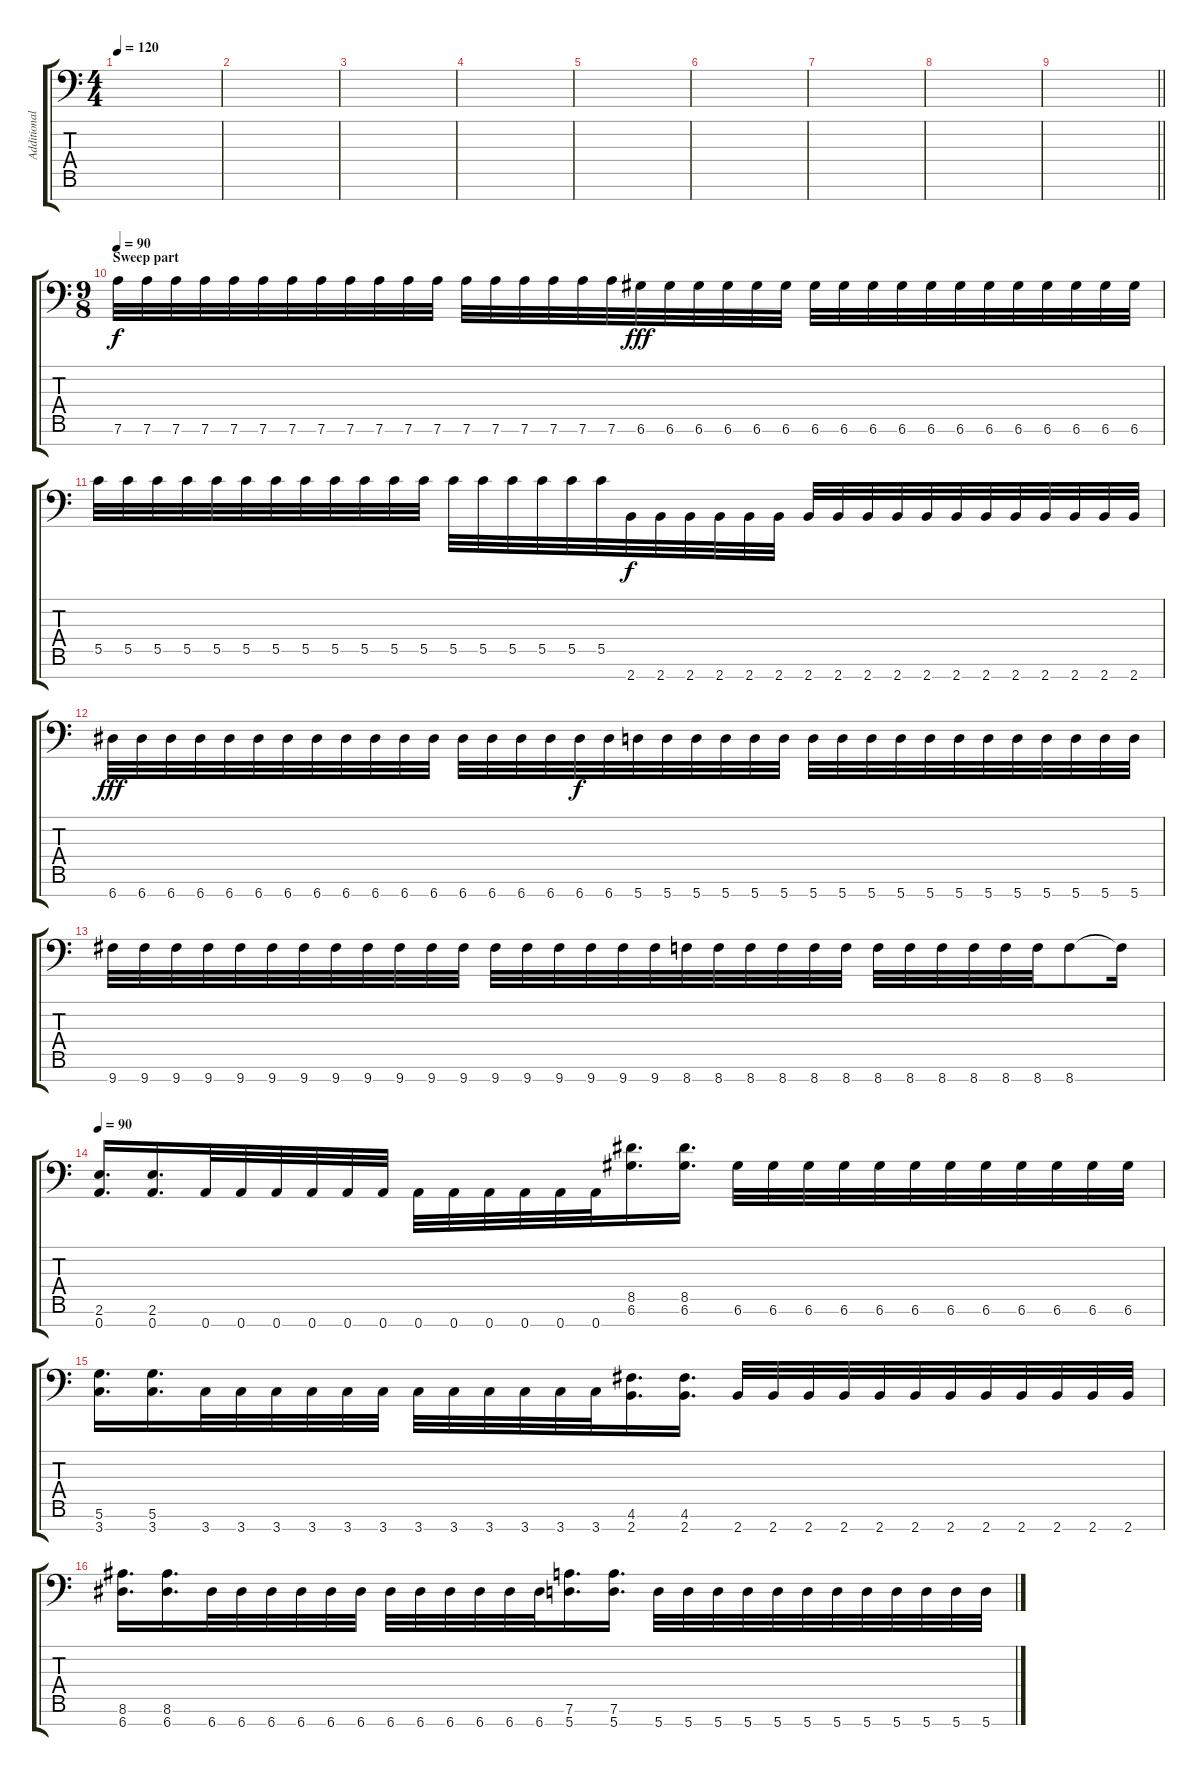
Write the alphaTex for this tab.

\track ("Additional" "Additional") {instrument distortionguitar}
\staff {score tabs}
\tuning (D4 A3 F3 C3 G2 D2 A1) {hide}
\ts (4 4)
\tempo 120
\clef f4
\ks c
|
|
|
|
|
|
|
|
\barLineRight lightlight
|
\ts (9 8)
\section ("" "Sweep part")
\tempo 90
7.6.32{dy f balance 0} 7.6.32 7.6.32 7.6.32 7.6.32 7.6.32 7.6.32 7.6.32 7.6.32 7.6.32 7.6.32 7.6.32 7.6.32 7.6.32 7.6.32 7.6.32 7.6.32 7.6.32 6.6.32{dy fff} 6.6.32 6.6.32 6.6.32 6.6.32 6.6.32 6.6.32 6.6.32 6.6.32 6.6.32 6.6.32 6.6.32 6.6.32 6.6.32 6.6.32 6.6.32 6.6.32 6.6.32 |
5.5.32 5.5.32 5.5.32 5.5.32 5.5.32 5.5.32 5.5.32 5.5.32 5.5.32 5.5.32 5.5.32 5.5.32 5.5.32 5.5.32 5.5.32 5.5.32 5.5.32 5.5.32 2.7.32{dy f} 2.7.32 2.7.32 2.7.32 2.7.32 2.7.32 2.7.32 2.7.32 2.7.32 2.7.32 2.7.32 2.7.32 2.7.32 2.7.32 2.7.32 2.7.32 2.7.32 2.7.32 |
6.7.32{dy fff} 6.7.32 6.7.32 6.7.32 6.7.32 6.7.32 6.7.32 6.7.32 6.7.32 6.7.32 6.7.32 6.7.32 6.7.32 6.7.32 6.7.32 6.7.32 6.7.32{dy f} 6.7.32 5.7.32 5.7.32 5.7.32 5.7.32 5.7.32 5.7.32 5.7.32 5.7.32 5.7.32 5.7.32 5.7.32 5.7.32 5.7.32 5.7.32 5.7.32 5.7.32 5.7.32 5.7.32 |
9.7.32 9.7.32 9.7.32 9.7.32 9.7.32 9.7.32 9.7.32 9.7.32 9.7.32 9.7.32 9.7.32 9.7.32 9.7.32 9.7.32 9.7.32 9.7.32 9.7.32 9.7.32 8.7.32 8.7.32 8.7.32 8.7.32 8.7.32 8.7.32 8.7.32 8.7.32 8.7.32 8.7.32 8.7.32 8.7.32 8.7.8 8.7{t}.16 |
\tempo 90
(2.6 0.7).16{d} (2.6 0.7).16{d} 0.7.32 0.7.32 0.7.32 0.7.32 0.7.32 0.7.32 0.7.32 0.7.32 0.7.32 0.7.32 0.7.32 0.7.32 (8.5 6.6).16{d} (8.5 6.6).16{d} 6.6.32 6.6.32 6.6.32 6.6.32 6.6.32 6.6.32 6.6.32 6.6.32 6.6.32 6.6.32 6.6.32 6.6.32 |
(5.6 3.7).16{d} (5.6 3.7).16{d} 3.7.32 3.7.32 3.7.32 3.7.32 3.7.32 3.7.32 3.7.32 3.7.32 3.7.32 3.7.32 3.7.32 3.7.32 (4.6 2.7).16{d} (4.6 2.7).16{d} 2.7.32 2.7.32 2.7.32 2.7.32 2.7.32 2.7.32 2.7.32 2.7.32 2.7.32 2.7.32 2.7.32 2.7.32 |
(8.6 6.7).16{d} (8.6 6.7).16{d} 6.7.32 6.7.32 6.7.32 6.7.32 6.7.32 6.7.32 6.7.32 6.7.32 6.7.32 6.7.32 6.7.32 6.7.32 (7.6 5.7).16{d} (7.6 5.7).16{d} 5.7.32 5.7.32 5.7.32 5.7.32 5.7.32 5.7.32 5.7.32 5.7.32 5.7.32 5.7.32 5.7.32 5.7.32
